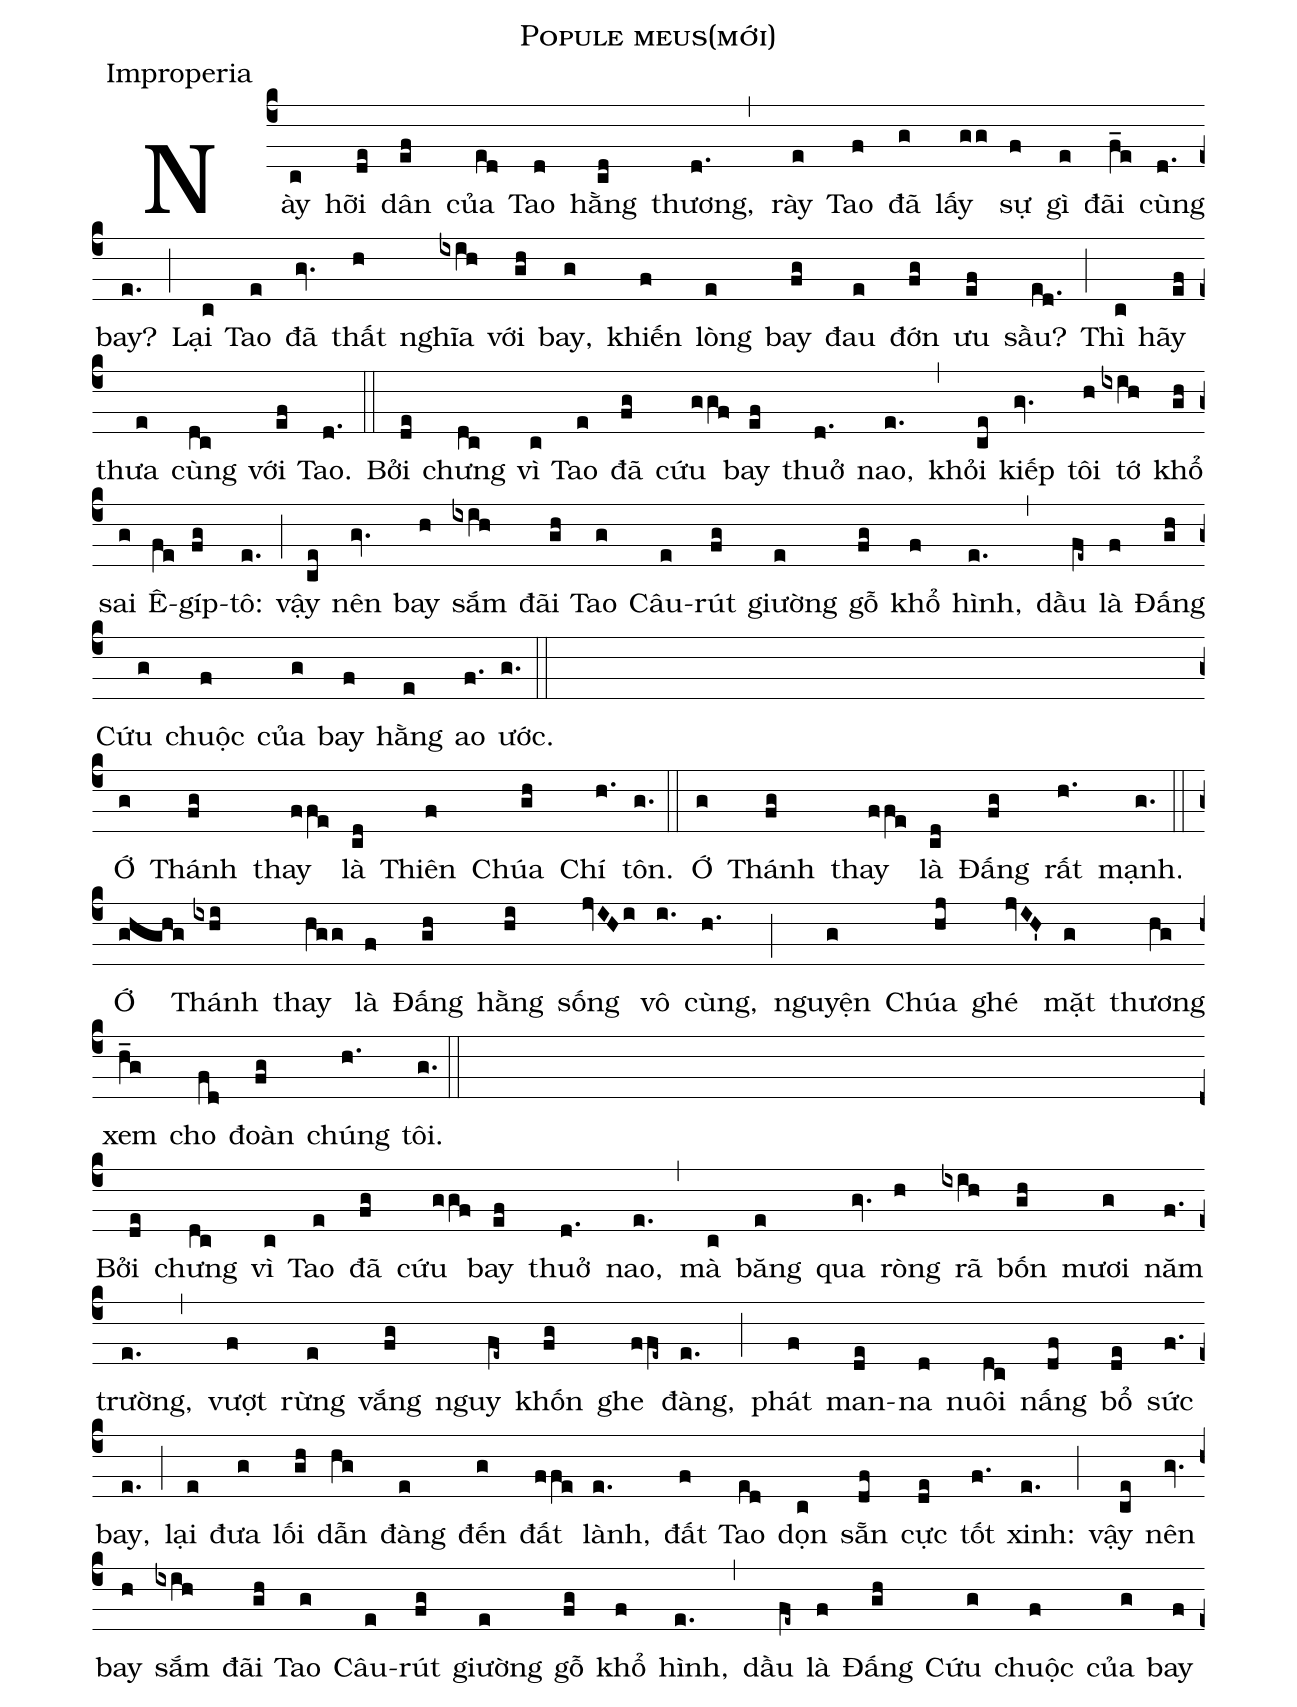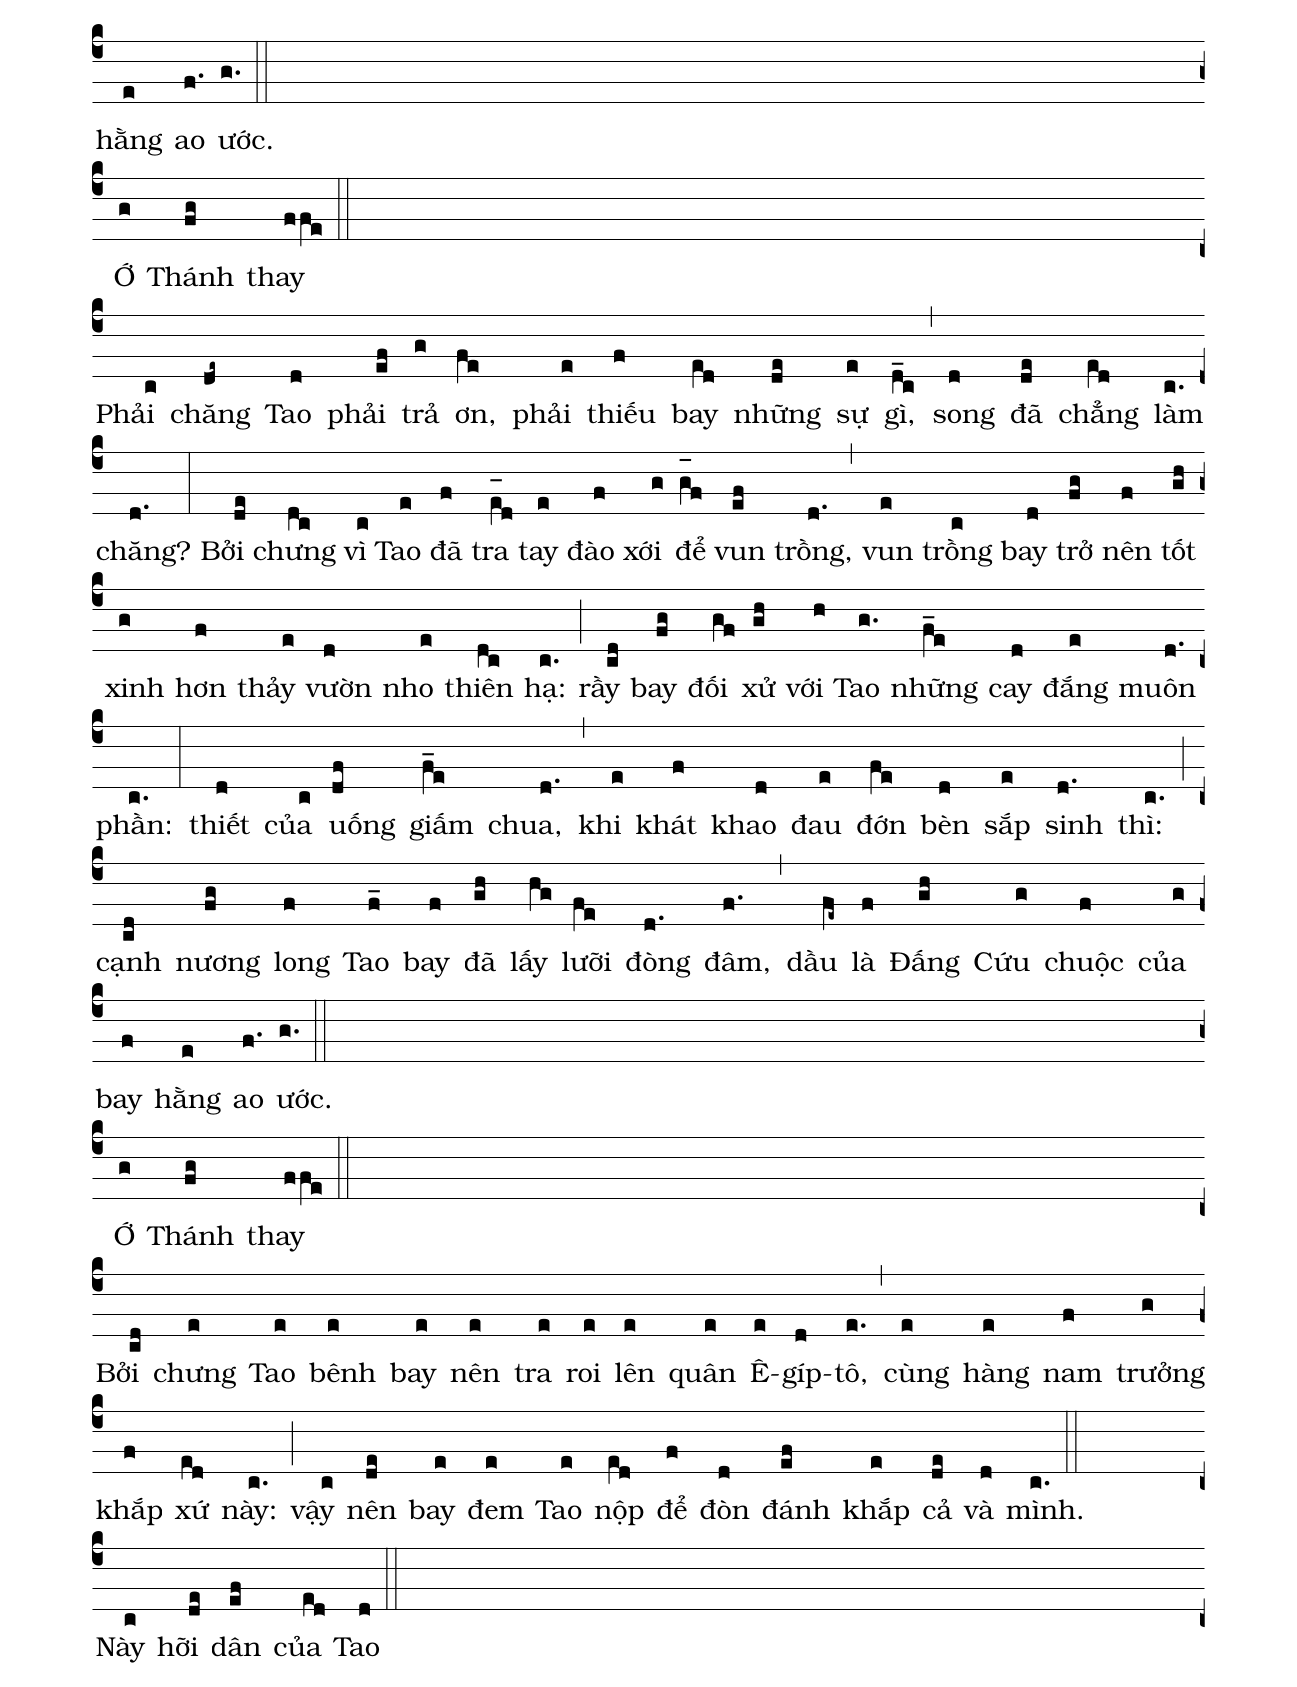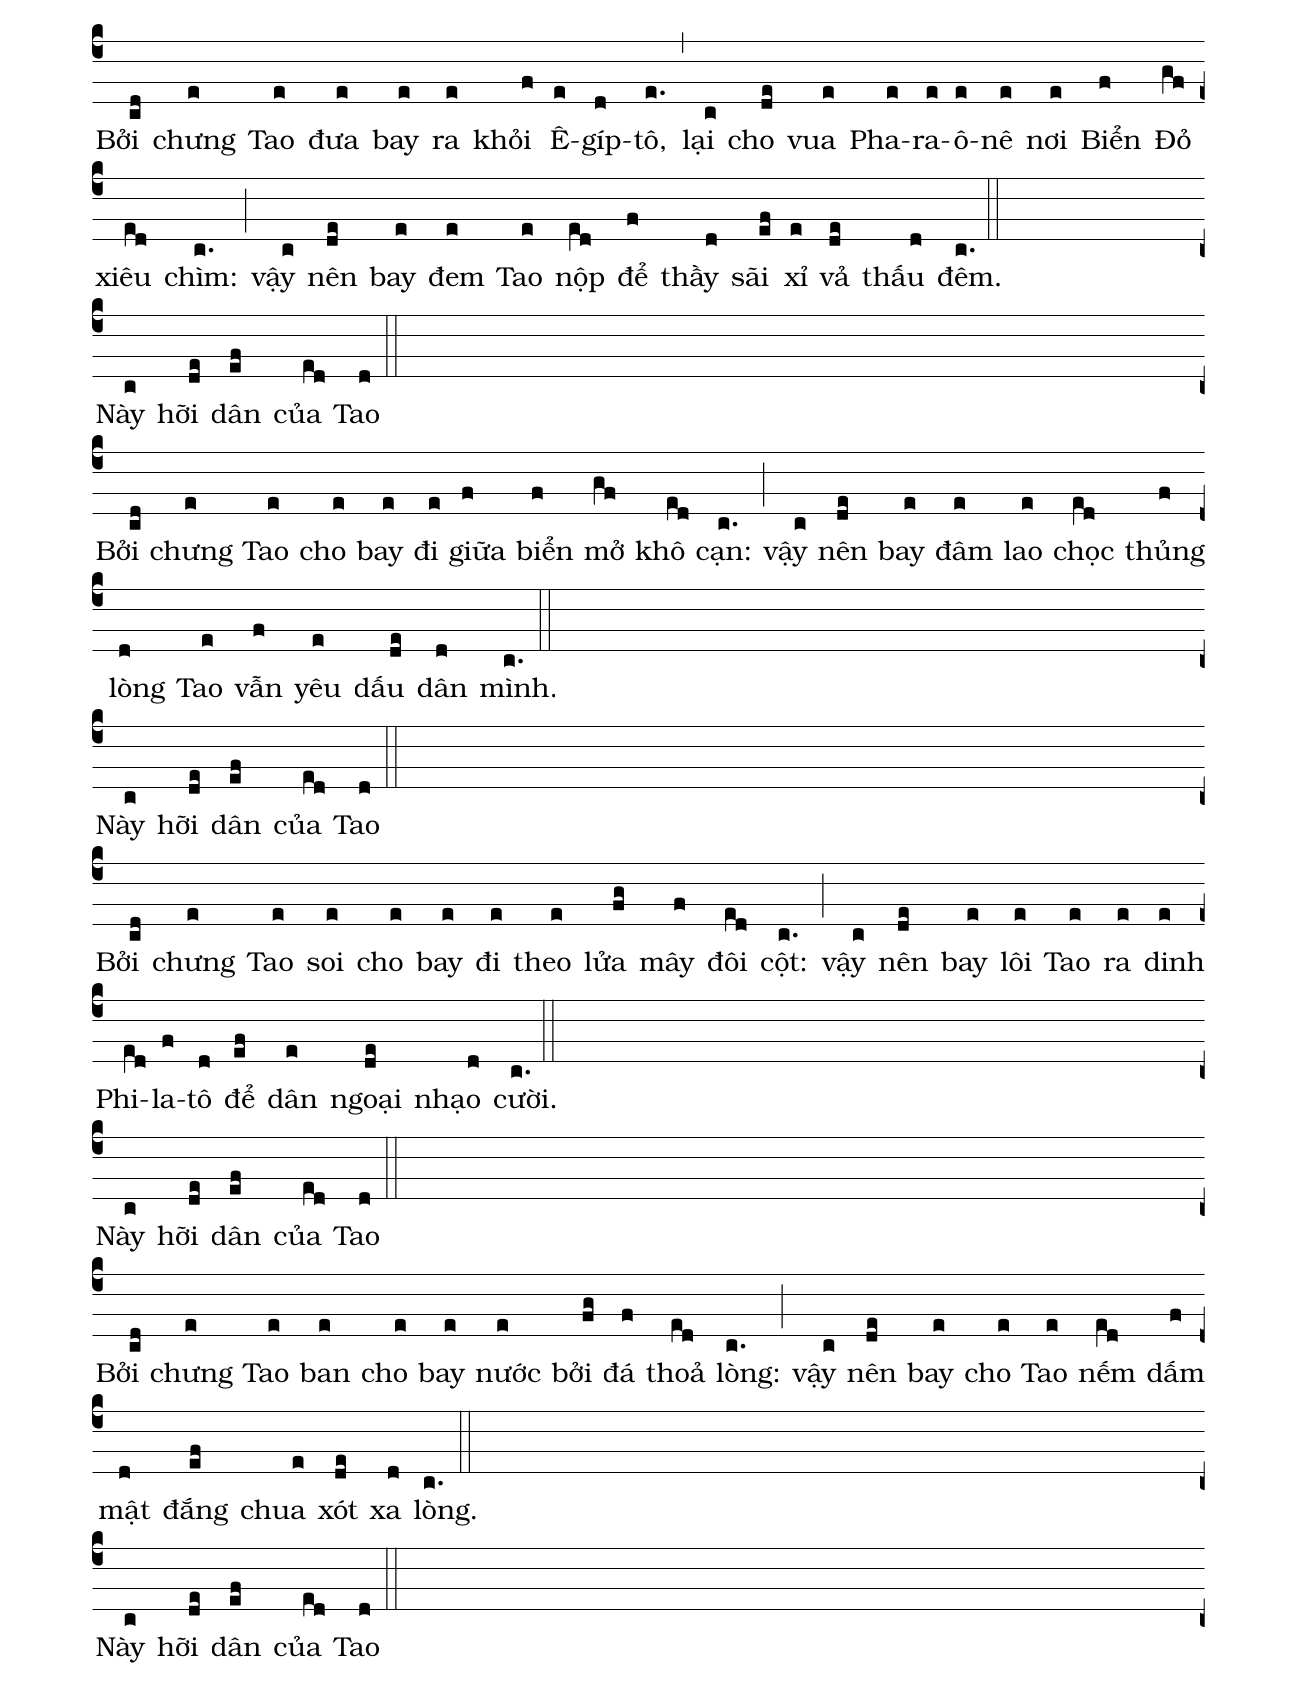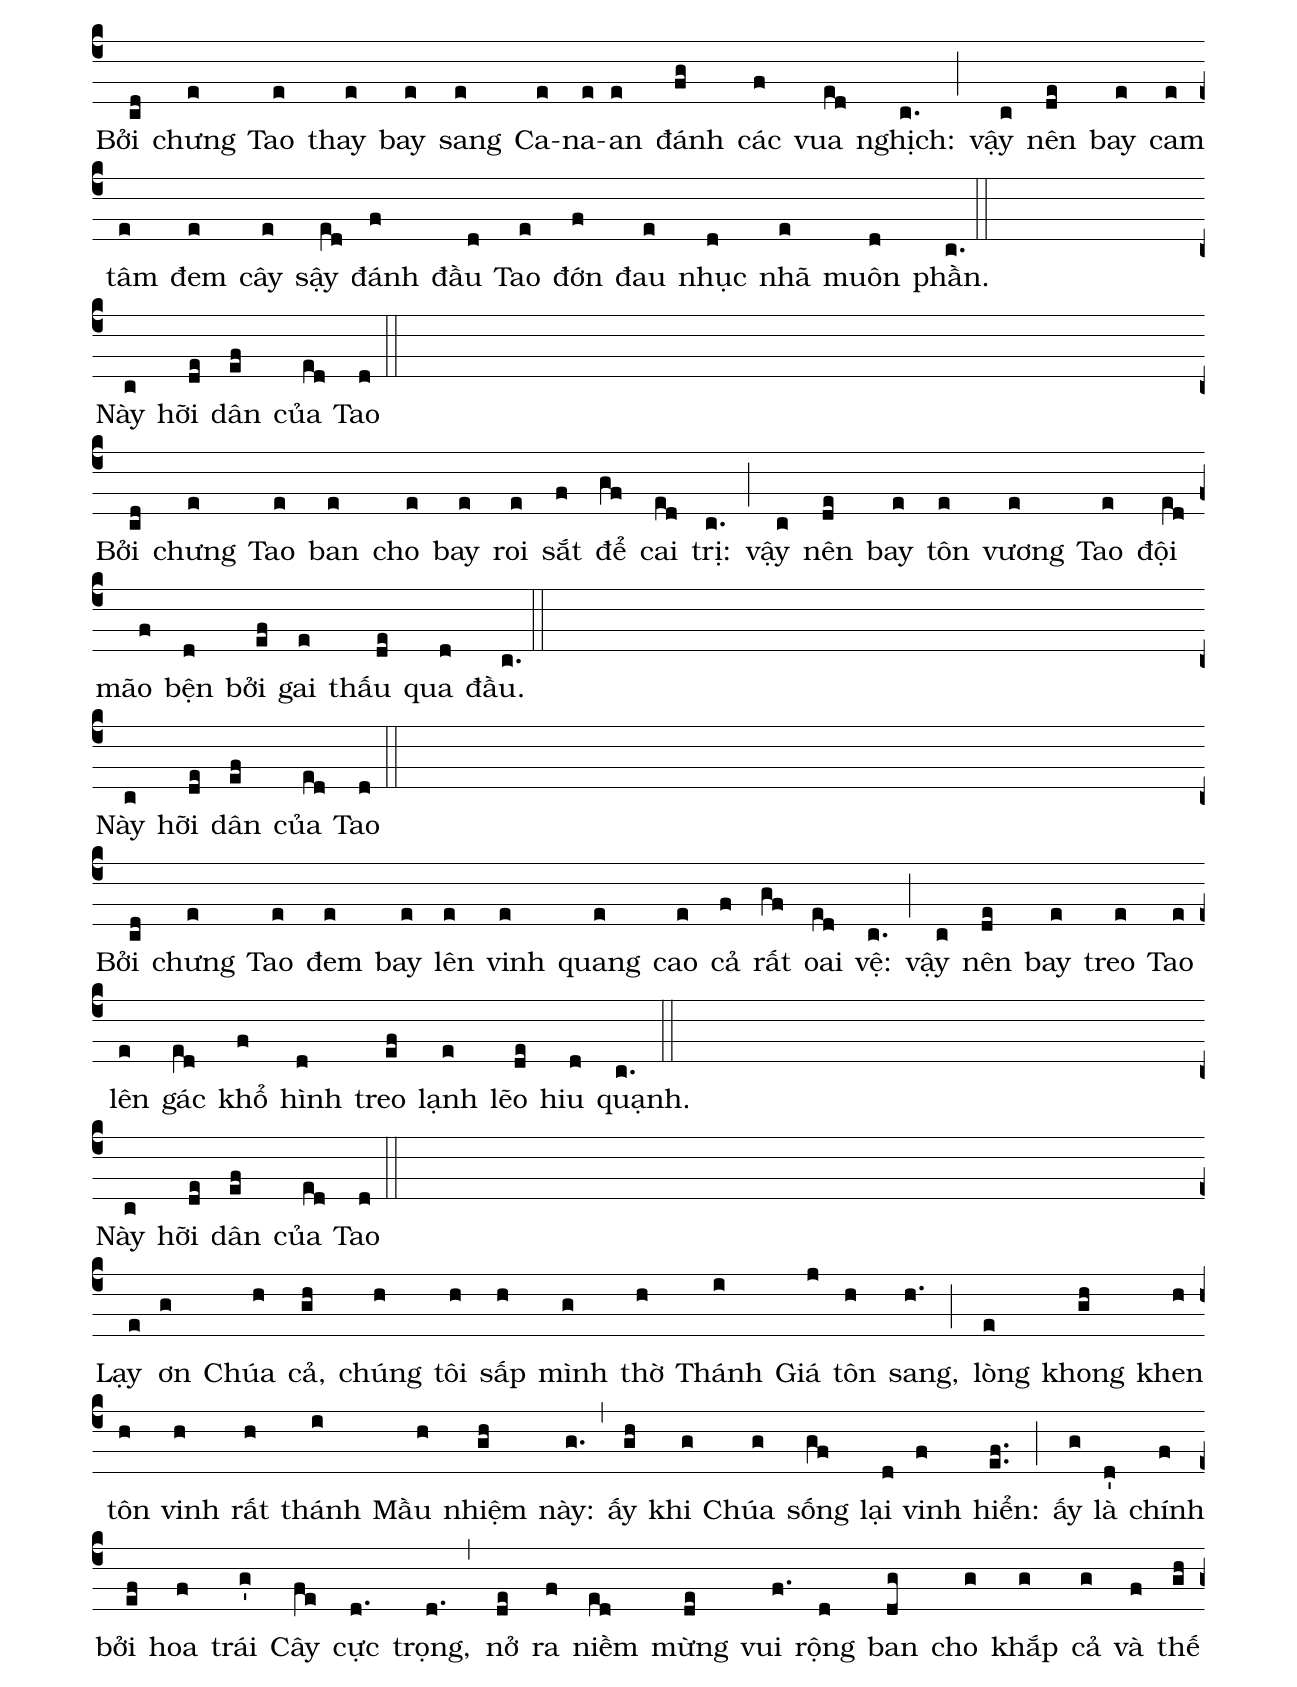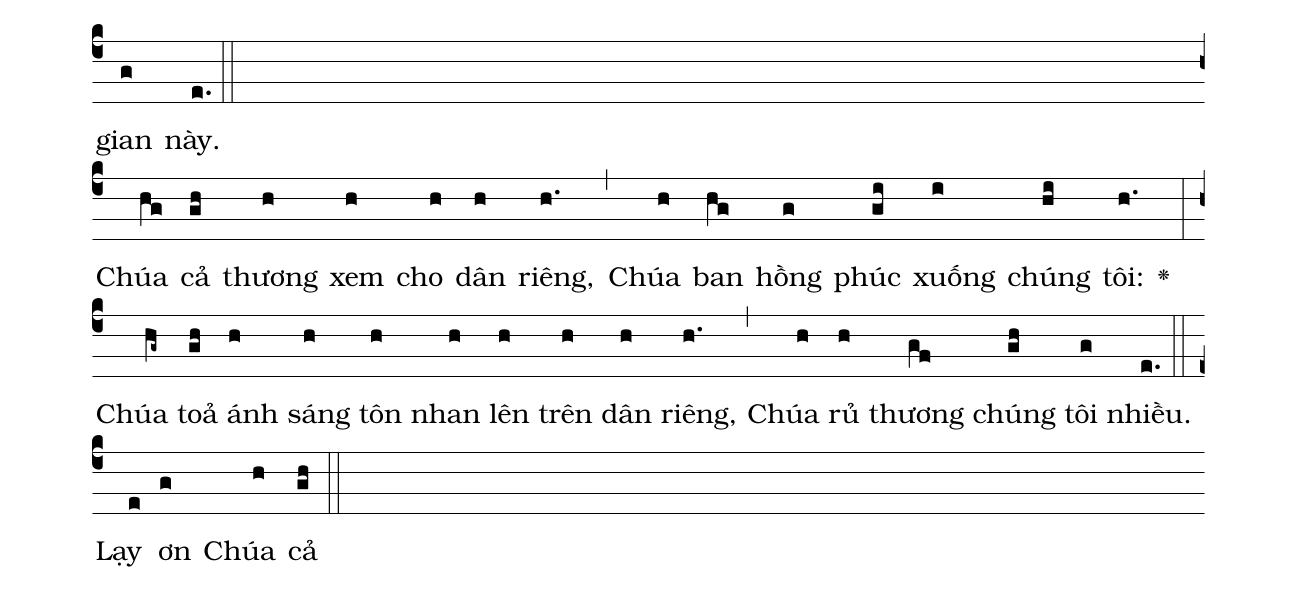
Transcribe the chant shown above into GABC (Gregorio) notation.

name:Popule meus(mới);
office-part:Improperia;
%%
(c4)Này(c) hỡi(de) dân(ef) của(ed) Tao(d) hằng(cd) thương,(d.) (,) rày(e) Tao(f) đã(g) lấy(gg) sự(f) gì(e) đãi(f_e) cùng(d.) bay?(e.) (;) Lại(c) Tao(e) đã(gv.) thất(h) nghĩa(ixih) với(gh) bay,(g) khiến(f) lòng(e) bay(fg) đau(e) đớn(fg) ưu(ef) sầu?(ed.) (;) Thì(c) hãy(ef) thưa(e) cùng(dc) với(ef) Tao.(d.) (::)
Bởi(de) chưng(dc) vì(c) Tao(e) đã(fg) cứu(ggf) bay(ef) thuở(d.) nao,(e.) (,) khỏi(ce) kiếp(gv.) tôi(h) tớ(ixih) khổ(gh) sai(g) Ê-(fe)gíp-(fg)tô:(e.) (;) vậy(ce) nên(gv.) bay(h) sắm(ixih) đãi(gh) Tao(g) Câu-(e)rút(fg) giường(e) gỗ(fg) khổ(f) hình,(e.) (,) dầu(fe~) là(f) Đấng(gh) Cứu(g) chuộc(f) của(g) bay(f) hằng(e) ao(f.) ước.(g.) (::Z)
Ớ(g) Thánh(fg) thay(ffe) là(cd) Thiên(f) Chúa(gh) Chí(h.) tôn.(g.) (::)
Ớ(g) Thánh(fg) thay(ffe) là(cd) Đấng(fg) rất(h.) mạnh.(g.) (::)
Ớ(ghghg) Thánh(ixhi) thay(hgg) là(f) Đấng(gh) hằng(hi) sống(jvIHi) vô(i.) cùng,(h.) (;) nguyện(g) Chúa(hj) ghé(jvIH') mặt(g) thương(hg) xem(h_g) cho(fd) đoàn(fg) chúng(h.) tôi.(g.) (::Z)
Bởi(de) chưng(dc) vì(c) Tao(e) đã(fg) cứu(ggf) bay(ef) thuở(d.) nao,(e.) (,)  mà(c) băng(e) qua(gv.) ròng(h) rã(ixih) bốn(gh) mươi(g) năm(f.) trường,(e.) (,) vượt(f) rừng(e) vắng(fg) nguy(fe~) khốn(fg) ghe(ffe~) đàng,(e.) (;) phát(f) man-(de)na(d) nuôi(dc) nấng(df) bổ(de) sức(f.) bay,(e.) (;) lại(e) đưa(g) lối(gh) dẫn(hg) đàng(e) đến(g) đất(ffe) lành,(e.) đất(f) Tao(ed) dọn(c) sẵn(df) cực(de) tốt(f.) xinh:(e.) (;) vậy(ce) nên(gv.) bay(h) sắm(ixih) đãi(gh) Tao(g) Câu-(e)rút(fg) giường(e) gỗ(fg) khổ(f) hình,(e.) (,) dầu(fe~) là(f) Đấng(gh) Cứu(g) chuộc(f) của(g) bay(f) hằng(e) ao(f.) ước.(g.) (::Z)
Ớ(g) Thánh(fg) thay(ffe) (::Z)
Phải(c) chăng(de~) Tao(d) phải(ef) trả(g) ơn,(fe) phải(e) thiếu(f) bay(e[ll:1]d) những(de) sự(e) gì,(d_c) (,) song(d) đã(de) chẳng(e[ll:1]d) làm(c.) chăng?(d.) (:)
Bởi(de) chưng(dc) vì(c) Tao(e) đã(f) tra(e_[oh:h][ll:1]d) tay(e) đào(f) xới(g) để(g_[oh:h]f) vun(ef) trồng,(d.) (,) vun(e) trồng(c) bay(d) trở(fg) nên(f) tốt(gh) xinh(g) hơn(f) thảy(e) vườn(d) nho(e) thiên(dc) hạ:(c.) (;) rầy(cd) bay(fg) đối(gf) xử(gh) với(h) Tao(g.) những(f_e) cay(d) đắng(e) muôn(d.) phần:(c.) (:) thiết(d) của(c) uống(df) giấm(f_e) chua,(d.) (,) khi(e) khát(f) khao(d) đau(e) đớn(fe) bèn(d) sắp(e) sinh(d.) thì:(c.) (;) cạnh(cd) nương(fg) long(f) Tao(f_) bay(f) đã(gh) lấy(hg) lưỡi(fe) đòng(d.) đâm,(f.) (,) dầu(fe~) là(f) Đấng(gh) Cứu(g) chuộc(f) của(g) bay(f) hằng(e) ao(f.) ước.(g.) (::Z)
Ớ(g) Thánh(fg) thay(ffe) (::Z)
Bởi(cd) chưng(e) Tao(e) bênh(e) bay(e) nên(e) tra(e) roi(e) lên(e) quân(e) Ê-(e)gíp-(d)tô,(e.) (,) cùng(e) hàng(e) nam(f) trưởng(g) khắp(f) xứ(ed) này:(c.) (;) vậy(c) nên(de) bay(e) đem(e) Tao(e) nộp(e[ll:1]d) để(f) đòn(d) đánh(ef) khắp(e) cả(de) và(d) mình.(c.) (::Z)
Này(c) hỡi(de) dân(ef) của(ed) Tao(d) (::Z)
Bởi(cd) chưng(e) Tao(e) đưa(e) bay(e) ra(e) khỏi(f) Ê-(e)gíp-(d)tô,(e.) (,) lại(c) cho(de) vua(e) Pha-(e)ra-(e)ô-(e)nê(e) nơi(e) Biển(f) Đỏ(gf) xiêu(ed) chìm:(c.) (;) vậy(c) nên(de) bay(e) đem(e) Tao(e) nộp(e[ll:1]d) để(f) thầy(d) sãi(ef) xỉ(e) vả(de) thấu(d) đêm.(c.) (::Z)
Này(c) hỡi(de) dân(ef) của(ed) Tao(d) (::Z)
Bởi(cd) chưng(e) Tao(e) cho(e) bay(e) đi(e) giữa(f) biển(f) mở(gf) khô(ed) cạn:(c.) (;) vậy(c) nên(de) bay(e) đâm(e) lao(e) chọc(e[ll:1]d) thủng(f) lòng(d) Tao(e) vẫn(f) yêu(e) dấu(de) dân(d) mình.(c.) (::Z)
Này(c) hỡi(de) dân(ef) của(ed) Tao(d) (::Z)
Bởi(cd) chưng(e) Tao(e) soi(e) cho(e) bay(e) đi(e) theo(e) lửa(fg) mây(f) đôi(ed) cột:(c.) (;) vậy(c) nên(de) bay(e) lôi(e) Tao(e) ra(e) dinh(e) Phi-(e[ll:1]d)la-(f)tô(d) để(ef) dân(e) ngoại(de) nhạo(d) cười.(c.) (::Z)
Này(c) hỡi(de) dân(ef) của(ed) Tao(d) (::Z)
Bởi(cd) chưng(e) Tao(e) ban(e) cho(e) bay(e) nước(e) bởi(fg) đá(f) thoả(ed) lòng:(c.) (;) vậy(c) nên(de) bay(e) cho(e) Tao(e) nếm(e[ll:1]d) dấm(f) mật(d) đắng(ef) chua(e) xót(de) xa(d) lòng.(c.) (::Z)
Này(c) hỡi(de) dân(ef) của(ed) Tao(d) (::Z)
Bởi(cd) chưng(e) Tao(e) thay(e) bay(e) sang(e) Ca-(e)na-(e)an(e) đánh(fg) các(f) vua(ed) nghịch:(c.) (;) vậy(c) nên(de) bay(e) cam(e) tâm(e) đem(e) cây(e) sậy(e[ll:1]d) đánh(f) đầu(d) Tao(e) đớn(f) đau(e) nhục(d) nhã(e) muôn(d) phần.(c.) (::Z)
Này(c) hỡi(de) dân(ef) của(ed) Tao(d) (::Z)
Bởi(cd) chưng(e) Tao(e) ban(e) cho(e) bay(e) roi(e) sắt(f) để(gf) cai(ed) trị:(c.) (;) vậy(c) nên(de) bay(e) tôn(e) vương(e) Tao(e) đội(e[ll:1]d) mão(f) bện(d) bởi(ef) gai(e) thấu(de) qua(d) đầu.(c.) (::Z)
Này(c) hỡi(de) dân(ef) của(ed) Tao(d) (::Z)
Bởi(cd) chưng(e) Tao(e) đem(e) bay(e) lên(e) vinh(e) quang(e) cao(e) cả(f) rất(gf) oai(ed) vệ:(c.) (;) vậy(c) nên(de) bay(e) treo(e) Tao(e) lên(e) gác(e[ll:1]d) khổ(f) hình(d) treo(ef) lạnh(e) lẽo(de) hiu(d) quạnh.(c.) (::Z)
Này(c) hỡi(de) dân(ef) của(ed) Tao(d) (::Z)
Lạy(e) ơn(g) Chúa(h) cả,(gh) chúng(h) tôi(h) sấp(h) mình(g) thờ(h) Thánh(i) Giá(j) tôn(h) sang,(h.) (;) lòng(e) khong(gh) khen(h) tôn(h) vinh(h) rất(h) thánh(i) Mầu(h) nhiệm(gh) này:(g.) (,) ấy(gh) khi(g) Chúa(g) sống(gf) lại(d) vinh(f) hiển:(ef..) (;) ấy(g) là(d') chính(f) bởi(ef) hoa(f) trái(g') Cây(fe) cực(d.) trọng,(d.) (,) nở(de) ra(f) niềm(ed) mừng(de) vui(f.) rộng(d) ban(dg) cho(g) khắp(g) cả(g) và(f) thế(gh) gian(g) này.(e.) (::Z)
Chúa(hg) cả(gh) thương(h) xem(h) cho(h) dân(h) riêng,(h.) (,) Chúa(h) ban(hg) hồng(g) phúc(gi) xuống(i) chúng(hi) tôi:(h.) <v>\greheightstar</v>(:) Chúa(hg~) toả(gh) ánh(h) sáng(h) tôn(h) nhan(h) lên(h) trên(h) dân(h) riêng,(h.) (,) Chúa(h) rủ(h) thương(gf) chúng(gh) tôi(g) nhiều.(e.) (::Z)
Lạy(e) ơn(g) Chúa(h) cả(gh) (::)
